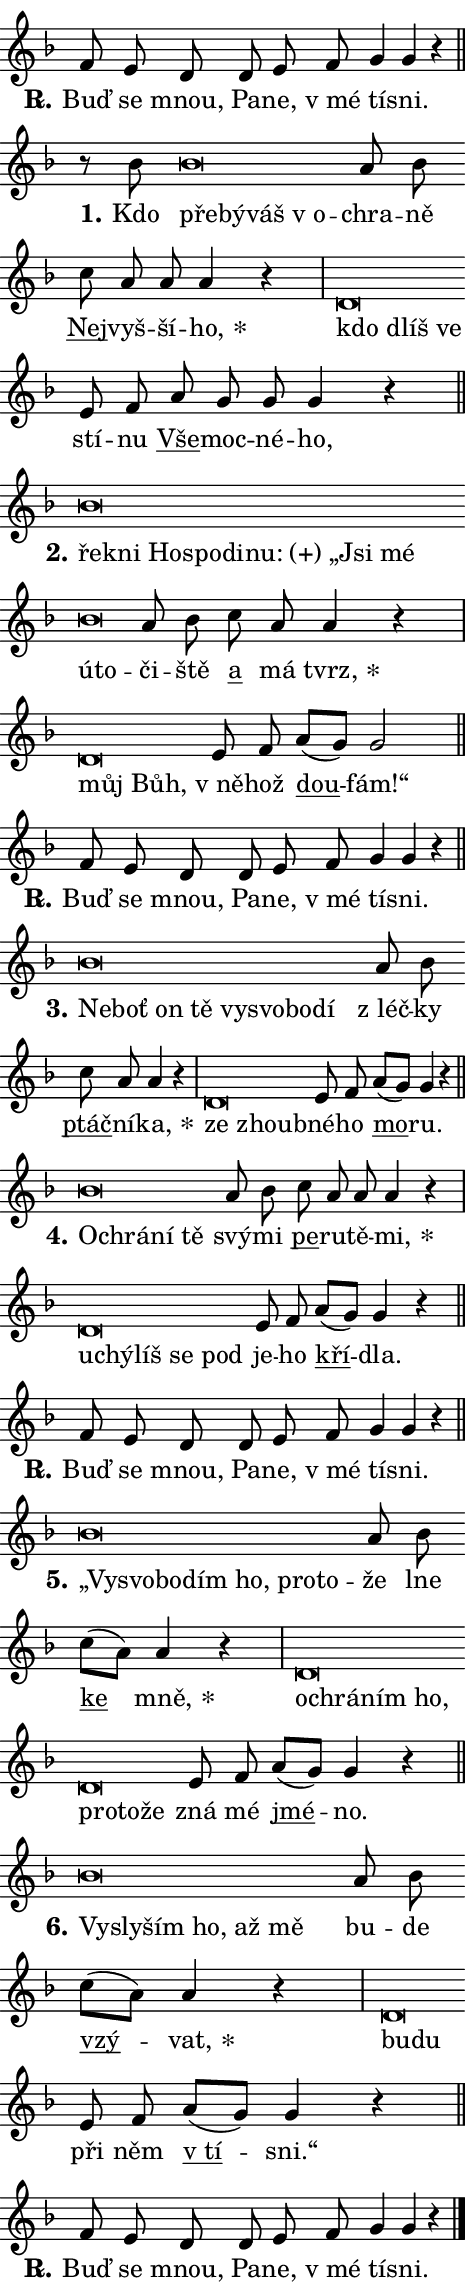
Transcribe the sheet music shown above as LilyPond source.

\version "2.24.0"
\header { tagline = "" }
\paper {
  indent = 0\cm
  top-margin = 0\cm
  right-margin = 0.13\cm % to fit lyric hyphens
  bottom-margin = 0\cm
  left-margin = 0\cm
  paper-width = 8\cm
  page-breaking = #ly:one-page-breaking
  system-system-spacing.basic-distance = #11
  score-system-spacing.basic-distance = #11
  ragged-last = ##f
}


%% Author: Thomas Morley
%% https://lists.gnu.org/archive/html/lilypond-user/2020-05/msg00002.html
#(define (line-position grob)
"Returns position of @var[grob} in current system:
   @code{'start}, if at first time-step
   @code{'end}, if at last time-step
   @code{'middle} otherwise
"
  (let* ((col (ly:item-get-column grob))
         (ln (ly:grob-object col 'left-neighbor))
         (rn (ly:grob-object col 'right-neighbor))
         (col-to-check-left (if (ly:grob? ln) ln col))
         (col-to-check-right (if (ly:grob? rn) rn col))
         (break-dir-left
           (and
             (ly:grob-property col-to-check-left 'non-musical #f)
             (ly:item-break-dir col-to-check-left)))
         (break-dir-right
           (and
             (ly:grob-property col-to-check-right 'non-musical #f)
             (ly:item-break-dir col-to-check-right))))
        (cond ((eqv? 1 break-dir-left) 'start)
              ((eqv? -1 break-dir-right) 'end)
              (else 'middle))))

#(define (tranparent-at-line-position vctor)
  (lambda (grob)
  "Relying on @code{line-position} select the relevant enry from @var{vctor}.
Used to determine transparency,"
    (case (line-position grob)
      ((end) (not (vector-ref vctor 0)))
      ((middle) (not (vector-ref vctor 1)))
      ((start) (not (vector-ref vctor 2))))))

noteHeadBreakVisibility =
#(define-music-function (break-visibility)(vector?)
"Makes @code{NoteHead}s transparent relying on @var{break-visibility}"
#{
  \override NoteHead.transparent =
    #(tranparent-at-line-position break-visibility)
#})

#(define delete-ledgers-for-transparent-note-heads
  (lambda (grob)
    "Reads whether a @code{NoteHead} is transparent.
If so this @code{NoteHead} is removed from @code{'note-heads} from
@var{grob}, which is supposed to be @code{LedgerLineSpanner}.
As a result ledgers are not printed for this @code{NoteHead}"
    (let* ((nhds-array (ly:grob-object grob 'note-heads))
           (nhds-list
             (if (ly:grob-array? nhds-array)
                 (ly:grob-array->list nhds-array)
                 '()))
           ;; Relies on the transparent-property being done before
           ;; Staff.LedgerLineSpanner.after-line-breaking is executed.
           ;; This is fragile ...
           (to-keep
             (remove
               (lambda (nhd)
                 (ly:grob-property nhd 'transparent #f))
               nhds-list)))
      ;; TODO find a better method to iterate over grob-arrays, similiar
      ;; to filter/remove etc for lists
      ;; For now rebuilt from scratch
      (set! (ly:grob-object grob 'note-heads)  '())
      (for-each
        (lambda (nhd)
          (ly:pointer-group-interface::add-grob grob 'note-heads nhd))
        to-keep))))

squashNotes = {
  \override NoteHead.X-extent = #'(-0.2 . 0.2)
  \override NoteHead.Y-extent = #'(-0.75 . 0)
  \override NoteHead.stencil =
    #(lambda (grob)
       (let ((pos (ly:grob-property grob 'staff-position)))
         (begin
           (if (< pos -7) (display "ERROR: Lower brevis then expected\n") (display ""))
           (if (<= pos -6) ly:text-interface::print ly:note-head::print))))
}
unSquashNotes = {
  \revert NoteHead.X-extent
  \revert NoteHead.Y-extent
  \revert NoteHead.stencil
}

hideNotes = \noteHeadBreakVisibility #begin-of-line-visible
unHideNotes = \noteHeadBreakVisibility #all-visible

% work-around for resetting accidentals
% https://lilypond.org/doc/v2.23/Documentation/notation/displaying-rhythms#unmetered-music
cadenzaMeasure = {
  \cadenzaOff
  \partial 1024 s1024
  \cadenzaOn
}

#(define-markup-command (accent layout props text) (markup?)
  "Underline accented syllable"
  (interpret-markup layout props
    #{\markup \override #'(offset . 4.3) \underline { #text }#}))

responsum = \markup \concat {
  "R" \hspace #-1.05 \path #0.1 #'((moveto 0 0.07) (lineto 0.9 0.8)) \hspace #0.05 "."
}

spaceSize = #0.6828661417322834 % exact space size for TeX Gyre Schola

\layout {
  \context {
    \Staff
    \remove "Time_signature_engraver"
    \override LedgerLineSpanner.after-line-breaking = #delete-ledgers-for-transparent-note-heads
  }
  \context {
    \Lyrics {
      \override LyricSpace.minimum-distance = \spaceSize
      \override LyricText.font-name = #"TeX Gyre Schola"
      \override LyricText.font-size = 1
      \override StanzaNumber.font-name = #"TeX Gyre Schola Bold"
      \override StanzaNumber.font-size = 1
    }
  }
  \context {
    \Score 
    \override NoteHead.text =
      #(lambda (grob) 
        (let ((pos (ly:grob-property grob 'staff-position)))
          #{\markup {
            \combine
              \halign #-0.55 \raise #(if (= pos -6) 0 0.5) \override #'(thickness . 2) \draw-line #'(3.2 . 0)
              \musicglyph "noteheads.sM1"
          }#}))
  }
}

% magnetic-lyrics.ily
%
%   written by
%     Jean Abou Samra <jean@abou-samra.fr>
%     Werner Lemberg <wl@gnu.org>
%
%   adapted by
%     Jiri Hon <jiri.hon@gmail.com>
%
% Version 2022-Apr-15

% https://www.mail-archive.com/lilypond-user@gnu.org/msg149350.html

#(define (Left_hyphen_pointer_engraver context)
   "Collect syllable-hyphen-syllable occurrences in lyrics and store
them in properties.  This engraver only looks to the left.  For
example, if the lyrics input is @code{foo -- bar}, it does the
following.

@itemize @bullet
@item
Set the @code{text} property of the @code{LyricHyphen} grob between
@q{foo} and @q{bar} to @code{foo}.

@item
Set the @code{left-hyphen} property of the @code{LyricText} grob with
text @q{foo} to the @code{LyricHyphen} grob between @q{foo} and
@q{bar}.
@end itemize

Use this auxiliary engraver in combination with the
@code{lyric-@/text::@/apply-@/magnetic-@/offset!} hook."
   (let ((hyphen #f)
         (text #f))
     (make-engraver
      (acknowledgers
       ((lyric-syllable-interface engraver grob source-engraver)
        (set! text grob)))
      (end-acknowledgers
       ((lyric-hyphen-interface engraver grob source-engraver)
        ;(when (not (grob::has-interface grob 'lyric-space-interface))
          (set! hyphen grob)));)
      ((stop-translation-timestep engraver)
       (when (and text hyphen)
         (ly:grob-set-object! text 'left-hyphen hyphen))
       (set! text #f)
       (set! hyphen #f)))))

#(define (lyric-text::apply-magnetic-offset! grob)
   "If the space between two syllables is less than the value in
property @code{LyricText@/.details@/.squash-threshold}, move the right
syllable to the left so that it gets concatenated with the left
syllable.

Use this function as a hook for
@code{LyricText@/.after-@/line-@/breaking} if the
@code{Left_@/hyphen_@/pointer_@/engraver} is active."
   (let ((hyphen (ly:grob-object grob 'left-hyphen #f)))
     (when hyphen
       (let ((left-text (ly:spanner-bound hyphen LEFT)))
         (when (grob::has-interface left-text 'lyric-syllable-interface)
           (let* ((common (ly:grob-common-refpoint grob left-text X))
                  (this-x-ext (ly:grob-extent grob common X))
                  (left-x-ext
                   (begin
                     ;; Trigger magnetism for left-text.
                     (ly:grob-property left-text 'after-line-breaking)
                     (ly:grob-extent left-text common X)))
                  ;; `delta` is the gap width between two syllables.
                  (delta (- (interval-start this-x-ext)
                            (interval-end left-x-ext)))
                  (details (ly:grob-property grob 'details))
                  (threshold (assoc-get 'squash-threshold details 0.2)))
             (when (< delta threshold)
               (let* (;; We have to manipulate the input text so that
                      ;; ligatures crossing syllable boundaries are not
                      ;; disabled.  For languages based on the Latin
                      ;; script this is essentially a beautification.
                      ;; However, for non-Western scripts it can be a
                      ;; necessity.
                      (lt (ly:grob-property left-text 'text))
                      (rt (ly:grob-property grob 'text))
                      (is-space (grob::has-interface hyphen 'lyric-space-interface))
                      (space (if is-space " " ""))
                      (extra-delta (if is-space spaceSize 0))
                      ;; Append new syllable.
                      (ltrt-space (if (and (string? lt) (string? rt))
                                (string-append lt space rt)
                                (make-concat-markup (list lt space rt))))
                      ;; Right-align `ltrt` to the right side.
                      (ltrt-space-markup (grob-interpret-markup
                               grob
                               (make-translate-markup
                                (cons (interval-length this-x-ext) 0)
                                (make-right-align-markup ltrt-space)))))
                 (begin
                   ;; Don't print `left-text`.
                   (ly:grob-set-property! left-text 'stencil #f)
                   ;; Set text and stencil (which holds all collected
                   ;; syllables so far) and shift it to the left.
                   (ly:grob-set-property! grob 'text ltrt-space)
                   (ly:grob-set-property! grob 'stencil ltrt-space-markup)
                   (ly:grob-translate-axis! grob (- (- delta extra-delta)) X))))))))))


#(define (lyric-hyphen::displace-bounds-first grob)
   ;; Make very sure this callback isn't triggered too early.
   (let ((left (ly:spanner-bound grob LEFT))
         (right (ly:spanner-bound grob RIGHT)))
     (ly:grob-property left 'after-line-breaking)
     (ly:grob-property right 'after-line-breaking)
     (ly:lyric-hyphen::print grob)))

squashThreshold = #0.4

\layout {
  \context {
    \Lyrics
    \consists #Left_hyphen_pointer_engraver
    \override LyricText.after-line-breaking =
      #lyric-text::apply-magnetic-offset!
    \override LyricHyphen.stencil = #lyric-hyphen::displace-bounds-first
    \override LyricText.details.squash-threshold = \squashThreshold
    \override LyricHyphen.minimum-distance = 0
    \override LyricHyphen.minimum-length = \squashThreshold
  }
}

squashText = \override LyricText.details.squash-threshold = 9999
unSquashText = \override LyricText.details.squash-threshold = \squashThreshold

leftText = \override LyricText.self-alignment-X = #LEFT
unLeftText = \revert LyricText.self-alignment-X

starOffset = #(lambda (grob) 
                (let ((x_offset (ly:self-alignment-interface::aligned-on-x-parent grob)))
                  (if (= x_offset 0) 0 (+ x_offset 1.2))))

star = #(define-music-function (syllable)(string?)
"Append star separator at the end of a syllable"
#{
  \once \override LyricText.X-offset = #starOffset
  \lyricmode { \markup {
    #syllable
    \override #'((font-name . "TeX Gyre Schola Bold")) \hspace #0.2 \lower #0.65 \larger "*"
  } }
#})

starAccent = #(define-music-function (syllable)(string?)
"Append star separator at the end of a syllable and make accent"
#{
  \once \override LyricText.X-offset = #starOffset
  \lyricmode { \markup {
    \accent #syllable
    \override #'((font-name . "TeX Gyre Schola Bold")) \hspace #0.2 \lower #0.65 \larger "*"
  } }
#})

breath = #(define-music-function (syllable)(string?)
"Append breathing indicator at the end of a syllable"
#{
  \lyricmode { \markup { #syllable "+" } }
#})

optionalBreath = #(define-music-function (syllable)(string?)
"Append optional breathing indicator at the end of a syllable"
#{
  \lyricmode { \markup { #syllable "(+)" } }
#})


\score {
    <<
        \new Voice = "melody" { \cadenzaOn \key f \major \relative { f'8 e d \bar "" d e f \bar "" g4 g r \cadenzaMeasure \bar "||" \break } }
        \new Lyrics \lyricsto "melody" { \lyricmode { \set stanza = \responsum
Buď se mnou, Pa -- ne, "v mé" tí -- sni. } }
    >>
    \layout {}
}

\score {
    <<
        \new Voice = "melody" { \cadenzaOn \key f \major \relative { r8 bes'8 \squashNotes bes\breve*1/16 \hideNotes \breve*1/16 \bar "" \breve*1/16 \breve*1/16 \bar "" \unHideNotes \unSquashNotes a8 bes \bar "" c a a a4 r \cadenzaMeasure \bar "|" \squashNotes d,\breve*1/16 \hideNotes \breve*1/16 \breve*1/16 \bar "" \unHideNotes \unSquashNotes e8 f \bar "" a g g g4 r \cadenzaMeasure \bar "||" \break } }
        \new Lyrics \lyricsto "melody" { \lyricmode { \set stanza = "1."
Kdo \leftText pře -- \squashText bý -- váš "v o" -- \unLeftText \unSquashText chra -- ně \markup \accent Nej -- vyš -- ší -- \star ho, \leftText kdo \squashText dlíš ve \unLeftText \unSquashText stí -- nu \markup \accent Vše -- moc -- né -- ho, } }
    >>
    \layout {}
}

\score {
    <<
        \new Voice = "melody" { \cadenzaOn \key f \major \relative { \squashNotes bes'\breve*1/16 \hideNotes \breve*1/16 \bar "" \breve*1/16 \bar "" \breve*1/16 \bar "" \breve*1/16 \bar "" \breve*1/16 \bar "" \breve*1/16 \bar "" \breve*1/16 \bar "" \breve*1/16 \breve*1/16 \bar "" \unHideNotes \unSquashNotes a8 bes \bar "" c a a4 r \cadenzaMeasure \bar "|" \squashNotes d,\breve*1/16 \hideNotes \breve*1/16 \bar "" \unHideNotes \unSquashNotes e8 f \bar "" a[( g)] g2 \cadenzaMeasure \bar "||" \break } }
        \new Lyrics \lyricsto "melody" { \lyricmode { \set stanza = "2."
\leftText řek -- \squashText ni Ho -- spo -- di -- \optionalBreath nu: „Jsi mé ú -- to -- \unLeftText \unSquashText či -- ště \markup \accent a má \star tvrz, \leftText můj \squashText Bůh, \unLeftText \unSquashText "v ně" -- hož \markup \accent dou -- fám!“ } }
    >>
    \layout {}
}

\score {
    <<
        \new Voice = "melody" { \cadenzaOn \key f \major \relative { f'8 e d \bar "" d e f \bar "" g4 g r \cadenzaMeasure \bar "||" \break } }
        \new Lyrics \lyricsto "melody" { \lyricmode { \set stanza = \responsum
Buď se mnou, Pa -- ne, "v mé" tí -- sni. } }
    >>
    \layout {}
}

\score {
    <<
        \new Voice = "melody" { \cadenzaOn \key f \major \relative { \squashNotes bes'\breve*1/16 \hideNotes \breve*1/16 \bar "" \breve*1/16 \bar "" \breve*1/16 \bar "" \breve*1/16 \bar "" \breve*1/16 \bar "" \breve*1/16 \breve*1/16 \bar "" \unHideNotes \unSquashNotes a8 bes \bar "" c a a4 r \cadenzaMeasure \bar "|" \squashNotes d,\breve*1/16 \hideNotes \breve*1/16 \bar "" \unHideNotes \unSquashNotes e8 f \bar "" a[( g)] g4 r \cadenzaMeasure \bar "||" \break } }
        \new Lyrics \lyricsto "melody" { \lyricmode { \set stanza = "3."
\leftText Ne -- \squashText boť on tě vy -- svo -- bo -- dí \unLeftText \unSquashText "z léč" -- ky \markup \accent ptáč -- ní -- \star ka, \leftText ze \squashText zhoub -- \unLeftText \unSquashText né -- ho \markup \accent mo -- ru. } }
    >>
    \layout {}
}

\score {
    <<
        \new Voice = "melody" { \cadenzaOn \key f \major \relative { \squashNotes bes'\breve*1/16 \hideNotes \breve*1/16 \bar "" \breve*1/16 \breve*1/16 \bar "" \unHideNotes \unSquashNotes a8 bes \bar "" c a a a4 r \cadenzaMeasure \bar "|" \squashNotes d,\breve*1/16 \hideNotes \breve*1/16 \bar "" \breve*1/16 \bar "" \breve*1/16 \breve*1/16 \bar "" \unHideNotes \unSquashNotes e8 f \bar "" a[( g)] g4 r \cadenzaMeasure \bar "||" \break } }
        \new Lyrics \lyricsto "melody" { \lyricmode { \set stanza = "4."
\leftText O -- \squashText chrá -- ní tě \unLeftText \unSquashText svý -- mi \markup \accent pe -- ru -- tě -- \star mi, \leftText u -- \squashText chý -- líš se pod \unLeftText \unSquashText je -- ho \markup \accent kří -- dla. } }
    >>
    \layout {}
}

\score {
    <<
        \new Voice = "melody" { \cadenzaOn \key f \major \relative { f'8 e d \bar "" d e f \bar "" g4 g r \cadenzaMeasure \bar "||" \break } }
        \new Lyrics \lyricsto "melody" { \lyricmode { \set stanza = \responsum
Buď se mnou, Pa -- ne, "v mé" tí -- sni. } }
    >>
    \layout {}
}

\score {
    <<
        \new Voice = "melody" { \cadenzaOn \key f \major \relative { \squashNotes bes'\breve*1/16 \hideNotes \breve*1/16 \bar "" \breve*1/16 \bar "" \breve*1/16 \bar "" \breve*1/16 \bar "" \breve*1/16 \breve*1/16 \bar "" \unHideNotes \unSquashNotes a8 bes \bar "" c[( a)] a4 r \cadenzaMeasure \bar "|" \squashNotes d,\breve*1/16 \hideNotes \breve*1/16 \bar "" \breve*1/16 \bar "" \breve*1/16 \bar "" \breve*1/16 \bar "" \breve*1/16 \breve*1/16 \bar "" \unHideNotes \unSquashNotes e8 f \bar "" a[( g)] g4 r \cadenzaMeasure \bar "||" \break } }
        \new Lyrics \lyricsto "melody" { \lyricmode { \set stanza = "5."
\leftText „Vy -- \squashText svo -- bo -- dím ho, pro -- to -- \unLeftText \unSquashText že lne \markup \accent ke \star mně, \leftText o -- \squashText chrá -- ním ho, pro -- to -- že \unLeftText \unSquashText zná mé \markup \accent jmé -- no. } }
    >>
    \layout {}
}

\score {
    <<
        \new Voice = "melody" { \cadenzaOn \key f \major \relative { \squashNotes bes'\breve*1/16 \hideNotes \breve*1/16 \bar "" \breve*1/16 \bar "" \breve*1/16 \bar "" \breve*1/16 \breve*1/16 \bar "" \unHideNotes \unSquashNotes a8 bes \bar "" c[( a)] a4 r \cadenzaMeasure \bar "|" \squashNotes d,\breve*1/16 \hideNotes \breve*1/16 \bar "" \unHideNotes \unSquashNotes e8 f \bar "" a[( g)] g4 r \cadenzaMeasure \bar "||" \break } }
        \new Lyrics \lyricsto "melody" { \lyricmode { \set stanza = "6."
\leftText Vy -- \squashText sly -- ším ho, až mě \unLeftText \unSquashText bu -- de \markup \accent vzý -- \star vat, \leftText bu -- \squashText du \unLeftText \unSquashText při něm \markup \accent "v tí" -- sni.“ } }
    >>
    \layout {}
}

\score {
    <<
        \new Voice = "melody" { \cadenzaOn \key f \major \relative { f'8 e d \bar "" d e f \bar "" g4 g r \cadenzaMeasure \bar "||" \break } \bar "|." }
        \new Lyrics \lyricsto "melody" { \lyricmode { \set stanza = \responsum
Buď se mnou, Pa -- ne, "v mé" tí -- sni. } }
    >>
    \layout {}
}
